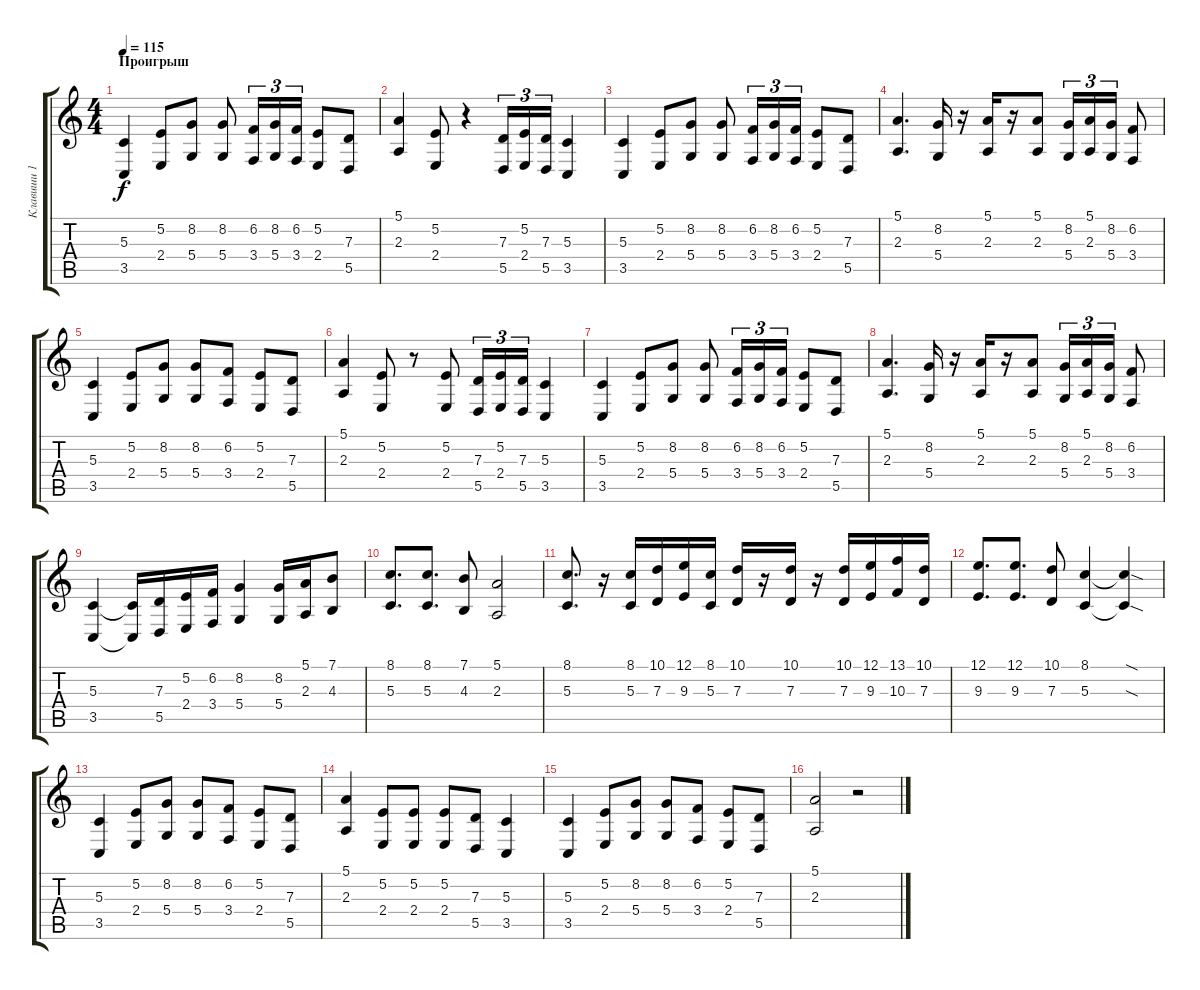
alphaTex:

\track ("Клавиши 1" "Клавиши 1") {instrument accordion}
\staff {score tabs}
\tuning (E4 B3 G3 D3 A2 E2) {hide}
\ts (4 4)
\section ("" "Проигрыш")
\tempo 115
\clef g2
\ks c
(5.3 3.5).4{dy f} (5.2 2.4).8 (8.2 5.4).8 (8.2 5.4).8 (6.2 3.4).16{tu (3 2)} (8.2 5.4).16{tu (3 2)} (6.2 3.4).16{tu (3 2)} (5.2 2.4).8 (7.3 5.5).8 |
(5.1 2.3).4 (5.2 2.4).8 r.4 (7.3 5.5).16{tu (3 2)} (5.2 2.4).16{tu (3 2)} (7.3 5.5).16{tu (3 2)} (5.3 3.5).4 |
(5.3 3.5).4 (5.2 2.4).8 (8.2 5.4).8 (8.2 5.4).8 (6.2 3.4).16{tu (3 2)} (8.2 5.4).16{tu (3 2)} (6.2 3.4).16{tu (3 2)} (5.2 2.4).8 (7.3 5.5).8 |
(5.1 2.3).4{d} (8.2 5.4).16 r.16 (5.1 2.3).16 r.16 (5.1 2.3).8 (8.2 5.4).16{tu (3 2)} (5.1 2.3).16{tu (3 2)} (8.2 5.4).16{tu (3 2)} (6.2 3.4).8 |
(5.3 3.5).4 (5.2 2.4).8 (8.2 5.4).8 (8.2 5.4).8 (6.2 3.4).8 (5.2 2.4).8 (7.3 5.5).8 |
(5.1 2.3).4 (5.2 2.4).8 r.8 (5.2 2.4).8 (7.3 5.5).16{tu (3 2)} (5.2 2.4).16{tu (3 2)} (7.3 5.5).16{tu (3 2)} (5.3 3.5).4 |
(5.3 3.5).4 (5.2 2.4).8 (8.2 5.4).8 (8.2 5.4).8 (6.2 3.4).16{tu (3 2)} (8.2 5.4).16{tu (3 2)} (6.2 3.4).16{tu (3 2)} (5.2 2.4).8 (7.3 5.5).8 |
(5.1 2.3).4{d} (8.2 5.4).16 r.16 (5.1 2.3).16 r.16 (5.1 2.3).8 (8.2 5.4).16{tu (3 2)} (5.1 2.3).16{tu (3 2)} (8.2 5.4).16{tu (3 2)} (6.2 3.4).8 |
(5.3 3.5).4 (5.3{t} 3.5{t}).16 (7.3 5.5).16 (5.2 2.4).16 (6.2 3.4).16 (8.2 5.4).4 (8.2 5.4).16 (5.1 2.3).16 (7.1 4.3).8 |
(8.1 5.3).8{d} (8.1 5.3).8{d} (7.1 4.3).8 (5.1 2.3).2 |
(8.1 5.3).8{d} r.16 (8.1 5.3).16 (10.1 7.3).16 (12.1 9.3).16 (8.1 5.3).16 (10.1 7.3).16 r.16 (10.1 7.3).16 r.16 (10.1 7.3).16 (12.1 9.3).16 (13.1 10.3).16 (10.1 7.3).16 |
(12.1 9.3).8{d} (12.1 9.3).8{d} (10.1 7.3).8 (8.1 5.3).4 (8.1{sod t} 5.3{sod t}).4 |
(5.3 3.5).4 (5.2 2.4).8 (8.2 5.4).8 (8.2 5.4).8 (6.2 3.4).8 (5.2 2.4).8 (7.3 5.5).8 |
(5.1 2.3).4 (5.2 2.4).8 (5.2 2.4).8 (5.2 2.4).8 (7.3 5.5).8 (5.3 3.5).4 |
(5.3 3.5).4 (5.2 2.4).8 (8.2 5.4).8 (8.2 5.4).8 (6.2 3.4).8 (5.2 2.4).8 (7.3 5.5).8 |
(5.1 2.3).2 r.2
